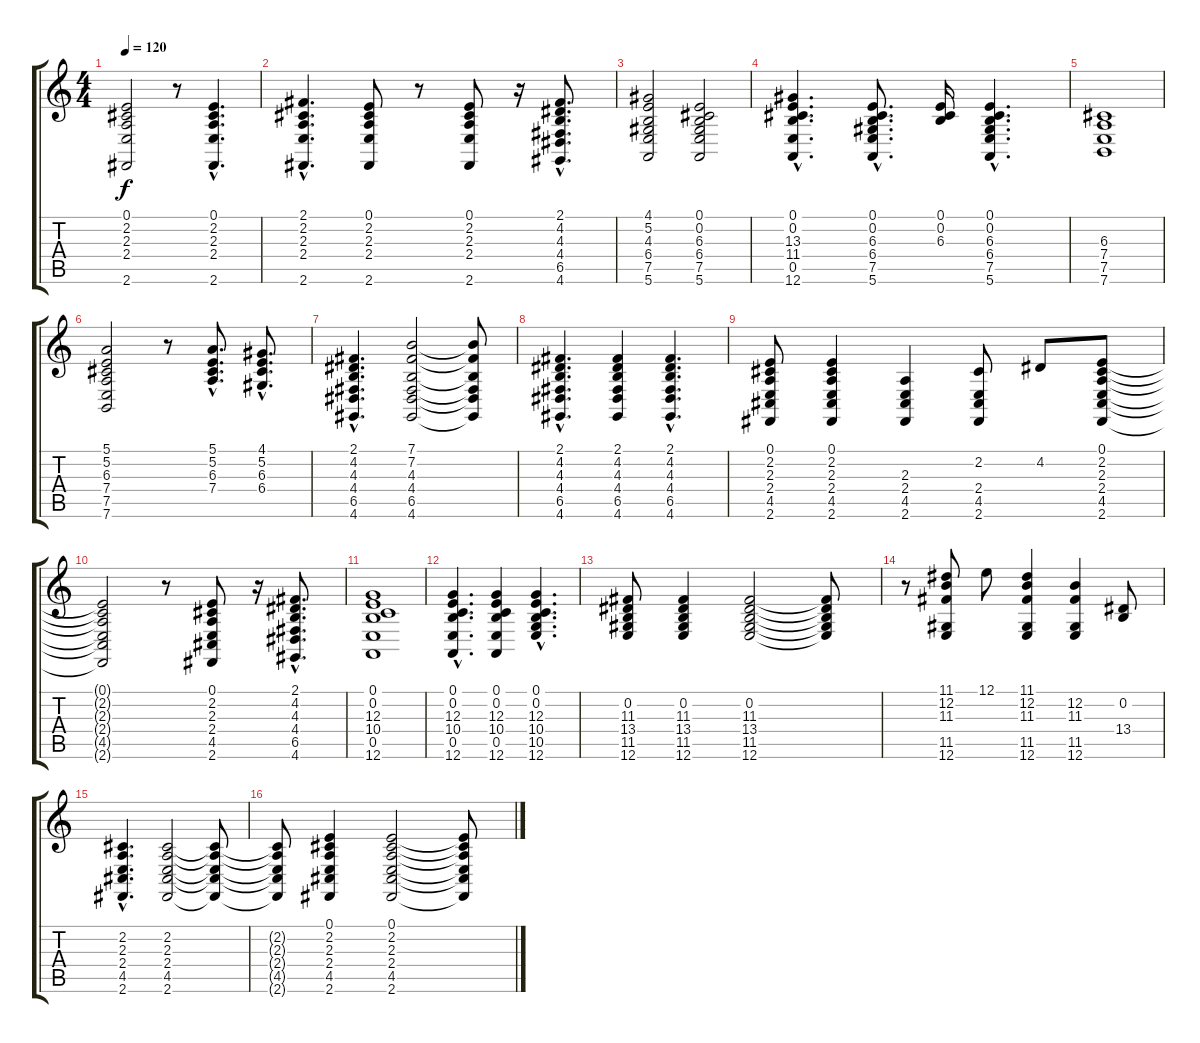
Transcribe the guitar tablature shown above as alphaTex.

\track "" {instrument brightacousticpiano}
\staff {score tabs}
\tuning (E4 B3 G3 D3 A2 E2) {hide}
\ts (4 4)
\tempo 120
\clef g2
\ks c
(0.1 2.2 2.3 2.4 2.6).2{dy f} r.8 (0.1{hac} 2.2{hac} 2.3{hac} 2.4{hac} 2.6{hac}).4{d} |
(2.1{hac} 2.2{hac} 2.3{hac} 2.4{hac} 2.6{hac}).4{d} (0.1 2.2 2.3 2.4 2.6).8 r.8 (0.1 2.2 2.3 2.4 2.6).8 r.16 (2.1{hac} 4.2{hac} 4.3{hac} 4.4{hac} 6.5{hac} 4.6{hac}).8{d} |
(4.1 5.2 4.3 6.4 7.5 5.6).2 (0.1 0.2 6.3 6.4 7.5 5.6).2 |
(0.1{hac} 0.2{hac} 13.3{hac} 11.4{hac} 0.5{hac} 12.6{hac}).4{d} (0.1{hac} 0.2{hac} 6.3{hac} 6.4{hac} 7.5{hac} 5.6{hac}).8{d} (0.1 0.2 6.3).16 (0.1{hac} 0.2{hac} 6.3{hac} 6.4{hac} 7.5{hac} 5.6{hac}).4{d} |
(6.3 7.4 7.5 7.6).1 |
(5.1 5.2 6.3 7.4 7.5 7.6).2 r.8 (5.1{hac} 5.2{hac} 6.3{hac} 7.4{hac}).8{d} (4.1{hac} 5.2{hac} 6.3{hac} 6.4{hac}).8{d} |
(2.1{hac} 4.2{hac} 4.3{hac} 4.4{hac} 6.5{hac} 4.6{hac}).4{d} (7.1 7.2 4.3 4.4 6.5 4.6).2 (7.1{t} 7.2{t} 4.3{t} 4.4{t} 6.5{t} 4.6{t}).8 |
(2.1{hac} 4.2{hac} 4.3{hac} 4.4{hac} 6.5{hac} 4.6{hac}).4{d} (2.1 4.2 4.3 4.4 6.5 4.6).4 (2.1{hac} 4.2{hac} 4.3{hac} 4.4{hac} 6.5{hac} 4.6{hac}).4{d} |
(0.1 2.2 2.3 2.4 4.5 2.6).8 (0.1 2.2 2.3 2.4 4.5 2.6).4 (2.3 2.4 4.5 2.6).4 (2.2 2.4 4.5 2.6).8 4.2.8 (0.1 2.2 2.3 2.4 4.5 2.6).8 |
(0.1{t} 2.2{t} 2.3{t} 2.4{t} 4.5{t} 2.6{t}).2 r.8 (0.1 2.2 2.3 2.4 4.5 2.6).8 r.16 (2.1{hac} 4.2{hac} 4.3{hac} 4.4{hac} 6.5{hac} 4.6{hac}).8{d} |
(0.1 0.2 12.3 10.4 0.5 12.6).1 |
(0.1{hac} 0.2{hac} 12.3{hac} 10.4{hac} 0.5{hac} 12.6{hac}).4{d} (0.1 0.2 12.3 10.4 0.5 12.6).4 (0.1{hac} 0.2{hac} 12.3{hac} 10.4{hac} 10.5{hac} 12.6{hac}).4{d} |
(0.2 11.3 13.4 11.5 12.6).8 (0.2 11.3 13.4 11.5 12.6).4 (0.2 11.3 13.4 11.5 12.6).2 (0.2{t} 11.3{t} 13.4{t} 11.5{t} 12.6{t}).8 |
r.8 (11.1 12.2 11.3 11.5 12.6).8 12.1.8 (11.1 12.2 11.3 11.5 12.6).4 (12.2 11.3 11.5 12.6).4 (0.2 13.4).8 |
(2.2{hac} 2.3{hac} 2.4{hac} 4.5{hac} 2.6{hac}).4{d} (2.2 2.3 2.4 4.5 2.6).2 (2.2{t} 2.3{t} 2.4{t} 4.5{t} 2.6{t}).8 |
(2.2{t} 2.3{t} 2.4{t} 4.5{t} 2.6{t}).8 (0.1 2.2 2.3 2.4 4.5 2.6).4 (0.1 2.2 2.3 2.4 4.5 2.6).2 (0.1{t} 2.2{t} 2.3{t} 2.4{t} 4.5{t} 2.6{t}).8
